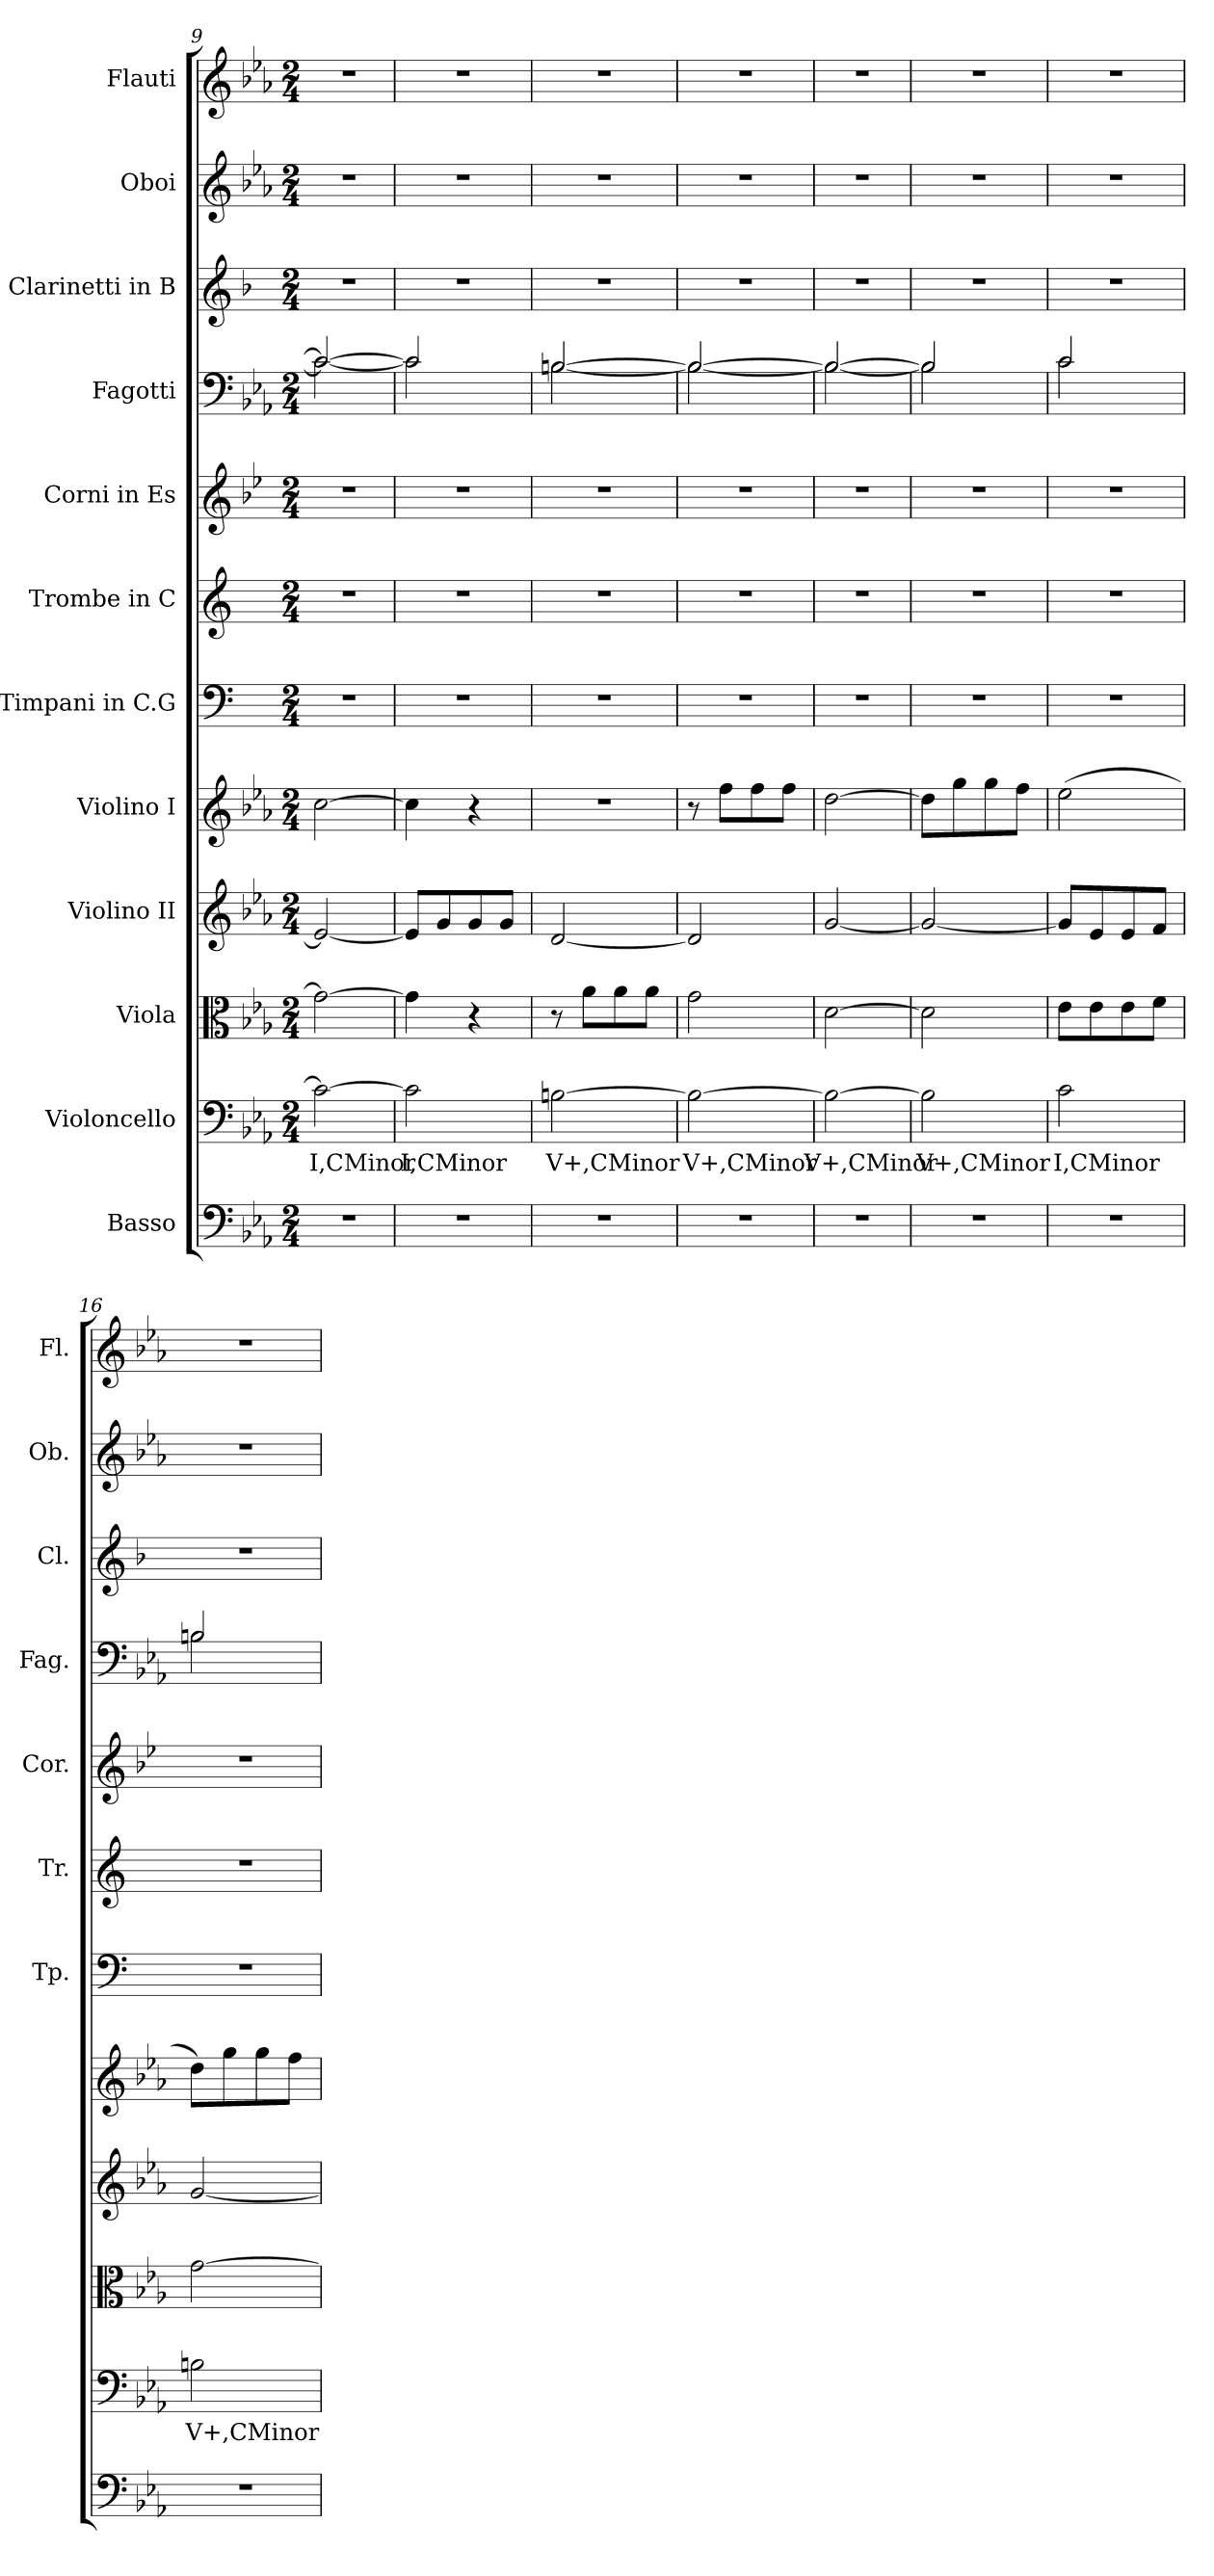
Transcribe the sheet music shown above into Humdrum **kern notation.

**kern	**kern	**text	**kern	**kern	**kern	**kern	**kern	**kern	**kern	**kern	**kern	**kern
*part12	*part11	*part11	*part10	*part9	*part8	*part7	*part6	*part5	*part4	*part3	*part2	*part1
*staff12	*staff11	*staff11	*staff10	*staff9	*staff8	*staff7	*staff6	*staff5	*staff4	*staff3	*staff2	*staff1
*I"Basso	*I"Violoncello	*	*I"Viola	*I"Violino II	*I"Violino I	*I"Timpani in C.G	*I"Trombe in C	*I"Corni in Es	*I"Fagotti	*I"Clarinetti in B	*I"Oboi	*I"Flauti
*	*	*	*	*	*	*I'Tp.	*I'Tr.	*I'Cor.	*I'Fag.	*I'Cl.	*I'Ob.	*I'Fl.
*clefF4	*clefF4	*	*clefC3	*clefG2	*clefG2	*clefF4	*clefG2	*clefG2	*clefF4	*clefG2	*clefG2	*clefG2
*ITrd7c12	*	*	*	*	*	*	*	*ITrd4c7	*	*ITrd1c2	*	*
*k[b-e-a-]	*k[b-e-a-]	*	*k[b-e-a-]	*k[b-e-a-]	*k[b-e-a-]	*k[]	*k[]	*k[b-e-a-]	*k[b-e-a-]	*k[b-e-a-]	*k[b-e-a-]	*k[b-e-a-]
*M2/4	*M2/4	*	*M2/4	*M2/4	*M2/4	*M2/4	*M2/4	*M2/4	*M2/4	*M2/4	*M2/4	*M2/4
=9	=9	=9	=9	=9	=9	=9	=9	=9	=9	=9	=9	=9
*	*	*	*	*	*	*	*	*	*^	*	*	*
2r	2c\_	I,CMinor	2g\_	2e-/_	[2cc\	2r	2r	2r	2c/_	2c\_	2r	2r	2r
!!LO:PB:g=z
=10	=10	=10	=10	=10	=10	=10	=10	=10	=10	=10	=10	=10	=10
2r	2c\]	I,CMinor	4g\]	8e-/L]	4cc\]	2r	2r	2r	2c/]	2c\]	2r	2r	2r
.	.	.	.	8g/	.	.	.	.	.	.	.	.	.
.	.	.	4r	8g/	4r	.	.	.	.	.	.	.	.
.	.	.	.	8g/J	.	.	.	.	.	.	.	.	.
=11	=11	=11	=11	=11	=11	=11	=11	=11	=11	=11	=11	=11	=11
2r	[2Bn\	V+,CMinor	8r	[2d/	2r	2r	2r	2r	[2Bn/	[2B\	2r	2r	2r
.	.	.	8a-\L	.	.	.	.	.	.	.	.	.	.
.	.	.	8a-\	.	.	.	.	.	.	.	.	.	.
.	.	.	8a-\J	.	.	.	.	.	.	.	.	.	.
=12	=12	=12	=12	=12	=12	=12	=12	=12	=12	=12	=12	=12	=12
2r	2B\_	V+,CMinor	2g\	2d/]	8r	2r	2r	2r	2B/_	2B\_	2r	2r	2r
.	.	.	.	.	8ff\L	.	.	.	.	.	.	.	.
.	.	.	.	.	8ff\	.	.	.	.	.	.	.	.
.	.	.	.	.	8ff\J	.	.	.	.	.	.	.	.
=13	=13	=13	=13	=13	=13	=13	=13	=13	=13	=13	=13	=13	=13
2r	2B\_	V+,CMinor	[2d\	[2g/	[2dd\	2r	2r	2r	2B/_	2B\_	2r	2r	2r
=14	=14	=14	=14	=14	=14	=14	=14	=14	=14	=14	=14	=14	=14
2r	2B\]	V+,CMinor	2d\]	2g/_	8dd\L]	2r	2r	2r	2B/]	2B\]	2r	2r	2r
.	.	.	.	.	8gg\	.	.	.	.	.	.	.	.
.	.	.	.	.	8gg\	.	.	.	.	.	.	.	.
.	.	.	.	.	8ff\J	.	.	.	.	.	.	.	.
=15	=15	=15	=15	=15	=15	=15	=15	=15	=15	=15	=15	=15	=15
2r	2c\	I,CMinor	8e-\L	8g/L]	(2ee-\	2r	2r	2r	2c/	2c\	2r	2r	2r
.	.	.	8e-\	8e-/	.	.	.	.	.	.	.	.	.
.	.	.	8e-\	8e-/	.	.	.	.	.	.	.	.	.
.	.	.	8f\J	8f/J	.	.	.	.	.	.	.	.	.
=16	=16	=16	=16	=16	=16	=16	=16	=16	=16	=16	=16	=16	=16
2r	2Bn\	V+,CMinor	[2g\	[2g/	8dd\L)	2r	2r	2r	2Bn/	2B\	2r	2r	2r
.	.	.	.	.	8gg\	.	.	.	.	.	.	.	.
.	.	.	.	.	8gg\	.	.	.	.	.	.	.	.
.	.	.	.	.	8ff\J	.	.	.	.	.	.	.	.
*	*	*	*	*	*	*	*	*	*v	*v	*	*	*
=	=	=	=	=	=	=	=	=	=	=	=	=
*-	*-	*-	*-	*-	*-	*-	*-	*-	*-	*-	*-	*-
